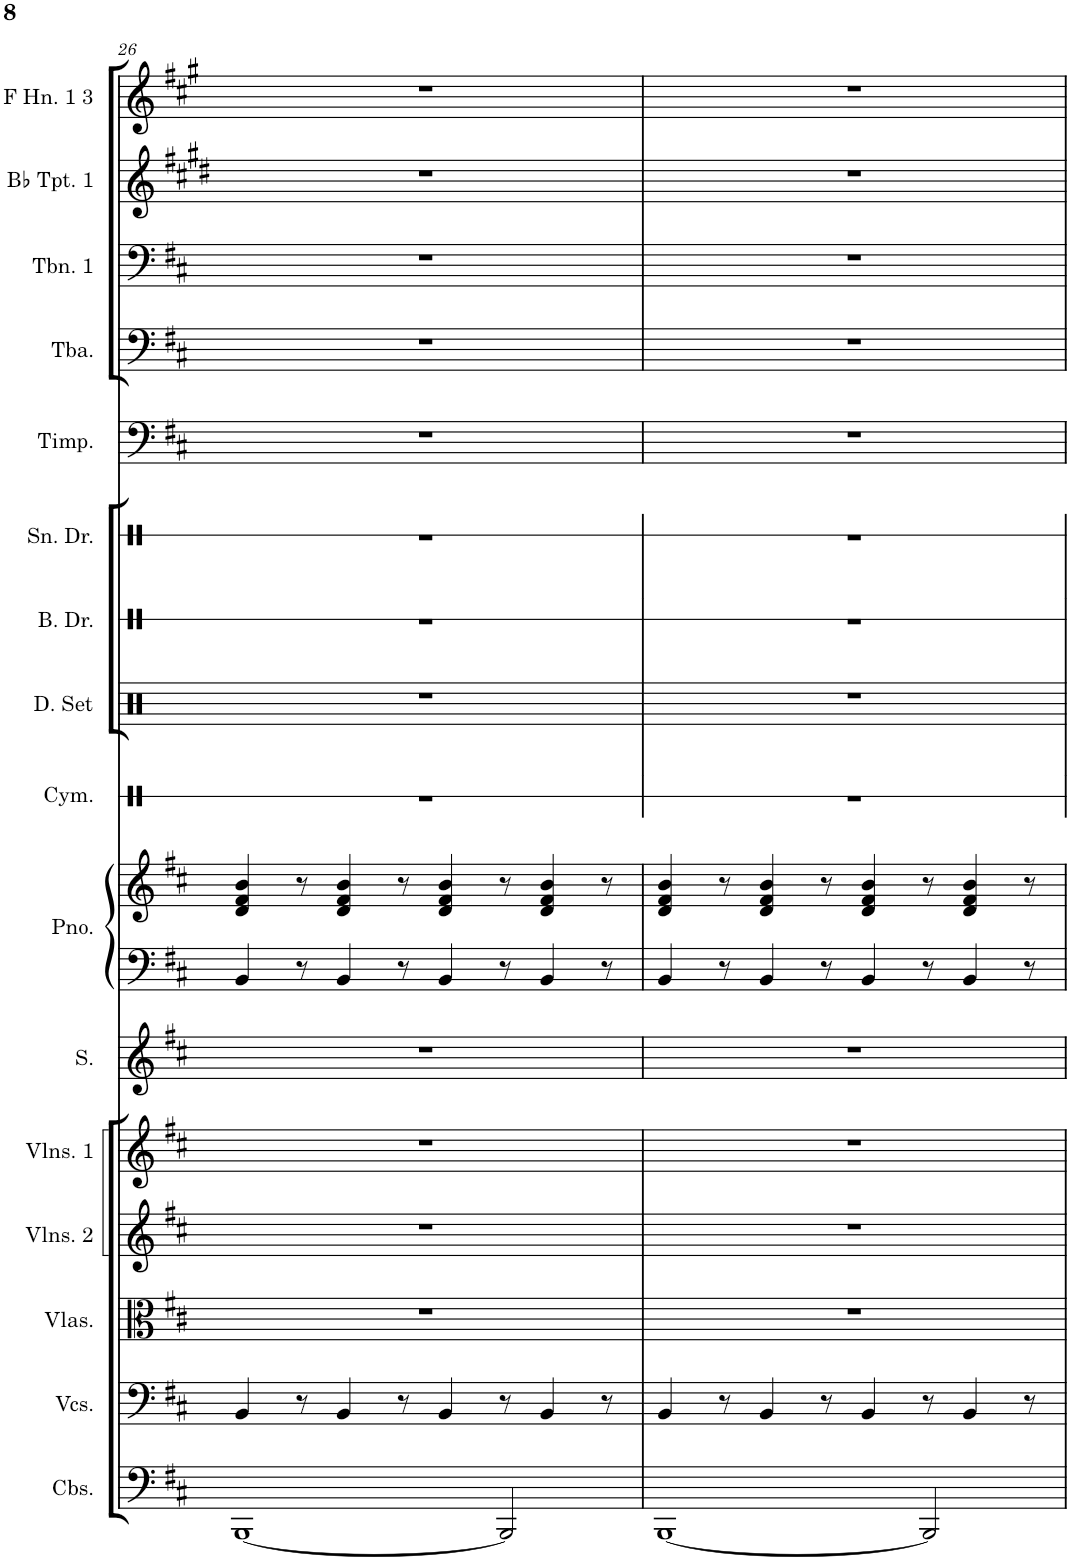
**kern	**kern	**kern	**kern	**kern	**kern	**kern	**kern	**kern	**kern	**kern	**kern	**kern	**kern	**kern	**kern	**kern
*part16	*part15	*part14	*part13	*part12	*part11	*part10	*part10	*part9	*part8	*part7	*part6	*part5	*part4	*part3	*part2	*part1
*staff17	*staff16	*staff15	*staff14	*staff13	*staff12	*staff11	*staff10	*staff9	*staff8	*staff7	*staff6	*staff5	*staff4	*staff3	*staff2	*staff1
*I"Contrabasses	*I"Violoncellos	*I"Violas	*I"Violins 2	*I"Violins 1	*I"Soprano	*I"Piano	*	*I"Cymbal	*I"Drumset	*I"Bass Drum	*I"Snare Drum	*I"Timpani	*I"Tuba	*I"Trombone 1	*I"Bb Trumpet 1	*I"F Horn 1 &amp; 3
*I'Cbs.	*I'Vcs.	*I'Vlas.	*I'Vlns. 2	*I'Vlns. 1	*I'S.	*I'Pno.	*	*I'Cym.	*I'D. Set	*I'B. Dr.	*I'Sn. Dr.	*I'Timp.	*I'Tba.	*I'Tbn. 1	*I'Bb Tpt. 1	*I'F Hn. 1 3
!!LO:PB:g=z
*clefF4	*clefF4	*clefC3	*clefG2	*clefG2	*clefG2	*clefF4	*clefG2	*clefX	*clefX	*clefX	*clefX	*clefF4	*clefF4	*clefF4	*clefG2	*clefG2
*Trd7c12	*	*	*	*	*	*	*	*	*	*	*	*	*	*	*Trd1c2	*Trd4c7
*k[f#c#]	*k[f#c#]	*k[f#c#]	*k[f#c#]	*k[f#c#]	*k[f#c#]	*k[f#c#]	*k[f#c#]	*k[]	*k[]	*k[]	*k[]	*k[f#c#]	*k[f#c#]	*k[f#c#]	*k[f#c#g#d#]	*k[f#c#g#]
*M12/8	*M12/8	*M12/8	*M12/8	*M12/8	*M12/8	*M12/8	*M12/8	*M12/8	*M12/8	*M12/8	*M12/8	*M12/8	*M12/8	*M12/8	*M12/8	*M12/8
=26	=26	=26	=26	=26	=26	=26	=26	=26	=26	=26	=26	=26	=26	=26	=26	=26
[1BBB	4BB/	1.r	1.r	1.r	1.r	4BB/	4d/ 4f#/ 4b/	1.r	1.r	1.r	1.r	1.r	1.r	1.r	1.r	1.r
.	8r	.	.	.	.	8r	8r	.	.	.	.	.	.	.	.	.
.	4BB/	.	.	.	.	4BB/	4d/ 4f#/ 4b/	.	.	.	.	.	.	.	.	.
.	8r	.	.	.	.	8r	8r	.	.	.	.	.	.	.	.	.
.	4BB/	.	.	.	.	4BB/	4d/ 4f#/ 4b/	.	.	.	.	.	.	.	.	.
2BBB/]	8r	.	.	.	.	8r	8r	.	.	.	.	.	.	.	.	.
.	4BB/	.	.	.	.	4BB/	4d/ 4f#/ 4b/	.	.	.	.	.	.	.	.	.
.	8r	.	.	.	.	8r	8r	.	.	.	.	.	.	.	.	.
=27	=27	=27	=27	=27	=27	=27	=27	=27	=27	=27	=27	=27	=27	=27	=27	=27
[1BBB	4BB/	1.r	1.r	1.r	1.r	4BB/	4d/ 4f#/ 4b/	1.r	1.r	1.r	1.r	1.r	1.r	1.r	1.r	1.r
.	8r	.	.	.	.	8r	8r	.	.	.	.	.	.	.	.	.
.	4BB/	.	.	.	.	4BB/	4d/ 4f#/ 4b/	.	.	.	.	.	.	.	.	.
.	8r	.	.	.	.	8r	8r	.	.	.	.	.	.	.	.	.
.	4BB/	.	.	.	.	4BB/	4d/ 4f#/ 4b/	.	.	.	.	.	.	.	.	.
2BBB/]	8r	.	.	.	.	8r	8r	.	.	.	.	.	.	.	.	.
.	4BB/	.	.	.	.	4BB/	4d/ 4f#/ 4b/	.	.	.	.	.	.	.	.	.
.	8r	.	.	.	.	8r	8r	.	.	.	.	.	.	.	.	.
=	=	=	=	=	=	=	=	=	=	=	=	=	=	=	=	=
*-	*-	*-	*-	*-	*-	*-	*-	*-	*-	*-	*-	*-	*-	*-	*-	*-
